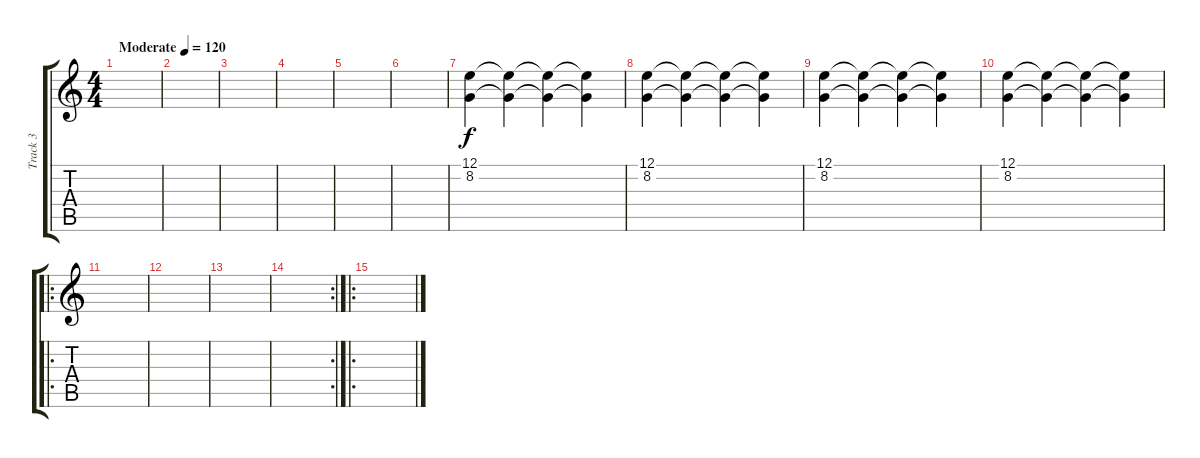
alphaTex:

\track ("Track 3" "Track 3") {instrument pad8sweep}
\staff {score tabs}
\tuning (E4 B3 G3 D3 A2 E2) {hide}
\ts (4 4)
\tempo (120 "Moderate")
\clef g2
\ks c
|
|
|
|
|
|
(12.1 8.2).4{balance 16} (12.1{t} 8.2{t}).4 (12.1{t} 8.2{t}).4{balance 0} (12.1{t} 8.2{t}).4 |
(12.1 8.2).4{balance 16} (12.1{t} 8.2{t}).4 (12.1{t} 8.2{t}).4{balance 0} (12.1{t} 8.2{t}).4 |
(12.1 8.2).4{balance 16} (12.1{t} 8.2{t}).4 (12.1{t} 8.2{t}).4{balance 0} (12.1{t} 8.2{t}).4 |
(12.1 8.2).4{balance 16} (12.1{t} 8.2{t}).4 (12.1{t} 8.2{t}).4{balance 0} (12.1{t} 8.2{t}).4 |
\ro
|
|
|
\rc 2
|
\ro
